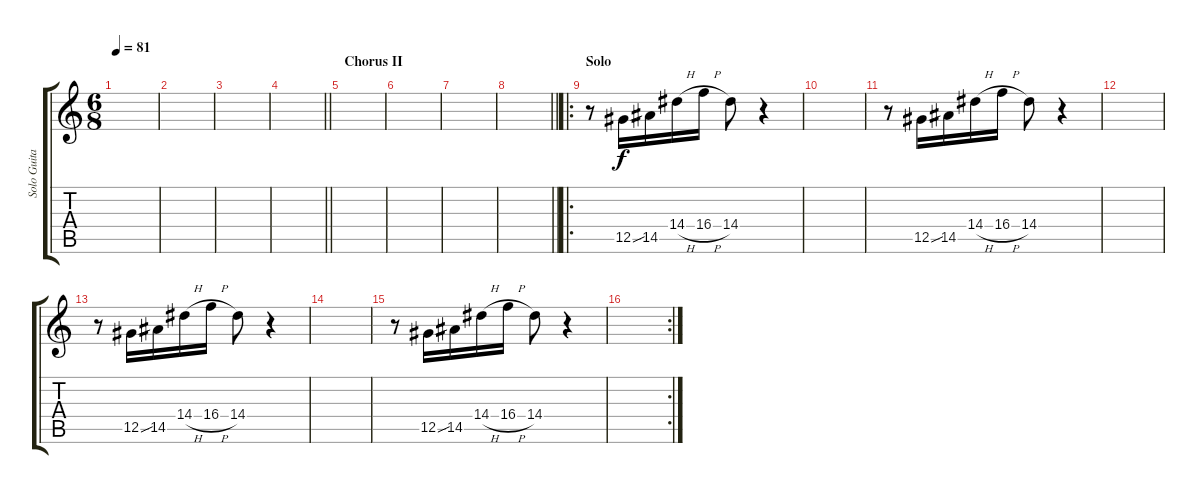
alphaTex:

\track ("Solo Guitar II" "Solo Guita") {instrument acousticguitarsteel}
\staff {score tabs}
\tuning (Eb4 Bb3 Gb3 Db3 Ab2 Eb2) {hide}
\ts (6 8)
\tempo 81
\clef g2
\ks c
|
|
|
\barLineRight lightlight
|
\section ("" "Chorus II")
|
|
|
\barLineRight lightlight
|
\ro
\section ("" "Solo")
r.8 12.5{sou}.16 14.5.16 14.4{h}.16 16.4{h}.16 14.4.8 r.4 |
|
r.8 12.5{sou}.16 14.5.16 14.4{h}.16 16.4{h}.16 14.4.8 r.4 |
|
r.8 12.5{sou}.16 14.5.16 14.4{h}.16 16.4{h}.16 14.4.8 r.4 |
|
r.8 12.5{sou}.16 14.5.16 14.4{h}.16 16.4{h}.16 14.4.8 r.4 |
\rc 2
